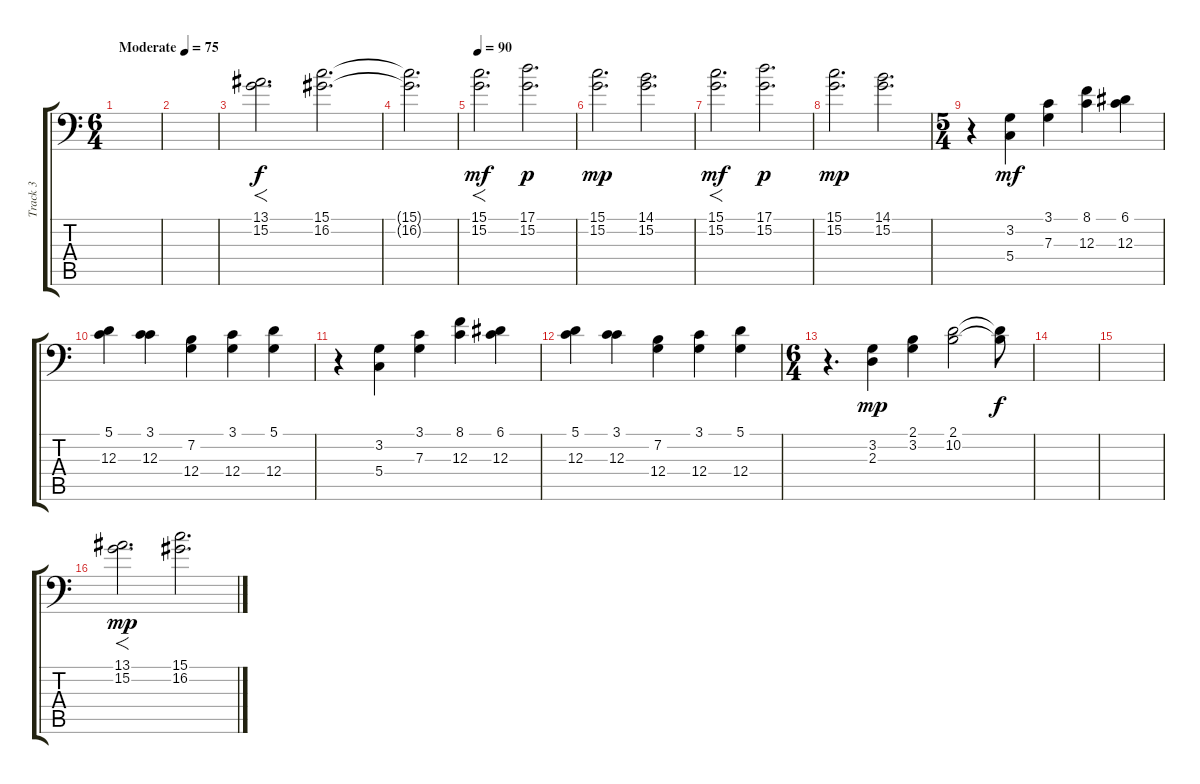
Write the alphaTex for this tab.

\track ("Track 3" "Track 3") {instrument choiraahs}
\staff {score tabs}
\tuning (A3 E3 C3 G2 D2 G1) {hide}
\ts (6 4)
\tempo (75 "Moderate")
\clef f4
\ks c
|
|
(13.1 15.2).2{f d} (15.1 16.2).2{d} |
(15.1{t} 16.2{t}).2{d dy f} |
\tempo 90
(15.1 15.2).2{f d dy mf} (17.1 15.2).2{d dy p} |
(15.1 15.2).2{d dy mp} (14.1 15.2).2{d} |
(15.1 15.2).2{f d dy mf} (17.1 15.2).2{d dy p} |
(15.1 15.2).2{d dy mp} (14.1 15.2).2{d} |
\ts (5 4)
r.4 (3.2 5.4).4{dy mf} (3.1 7.3).4 (8.1 12.3).4 (6.1 12.3).4 |
(5.1 12.3).4 (3.1 12.3).4 (7.2 12.4).4 (3.1 12.4).4 (5.1 12.4).4 |
r.4 (3.2 5.4).4 (3.1 7.3).4 (8.1 12.3).4 (6.1 12.3).4 |
(5.1 12.3).4 (3.1 12.3).4 (7.2 12.4).4 (3.1 12.4).4 (5.1 12.4).4 |
\ts (6 4)
r.4{d} (3.2 2.3).4{dy mp} (2.1 3.2).4 (2.1 10.2).2 (2.1{t} 10.2{t}).8{dy f} |
|
|
(13.1 15.2).2{f d dy mp} (15.1 16.2).2{d}
